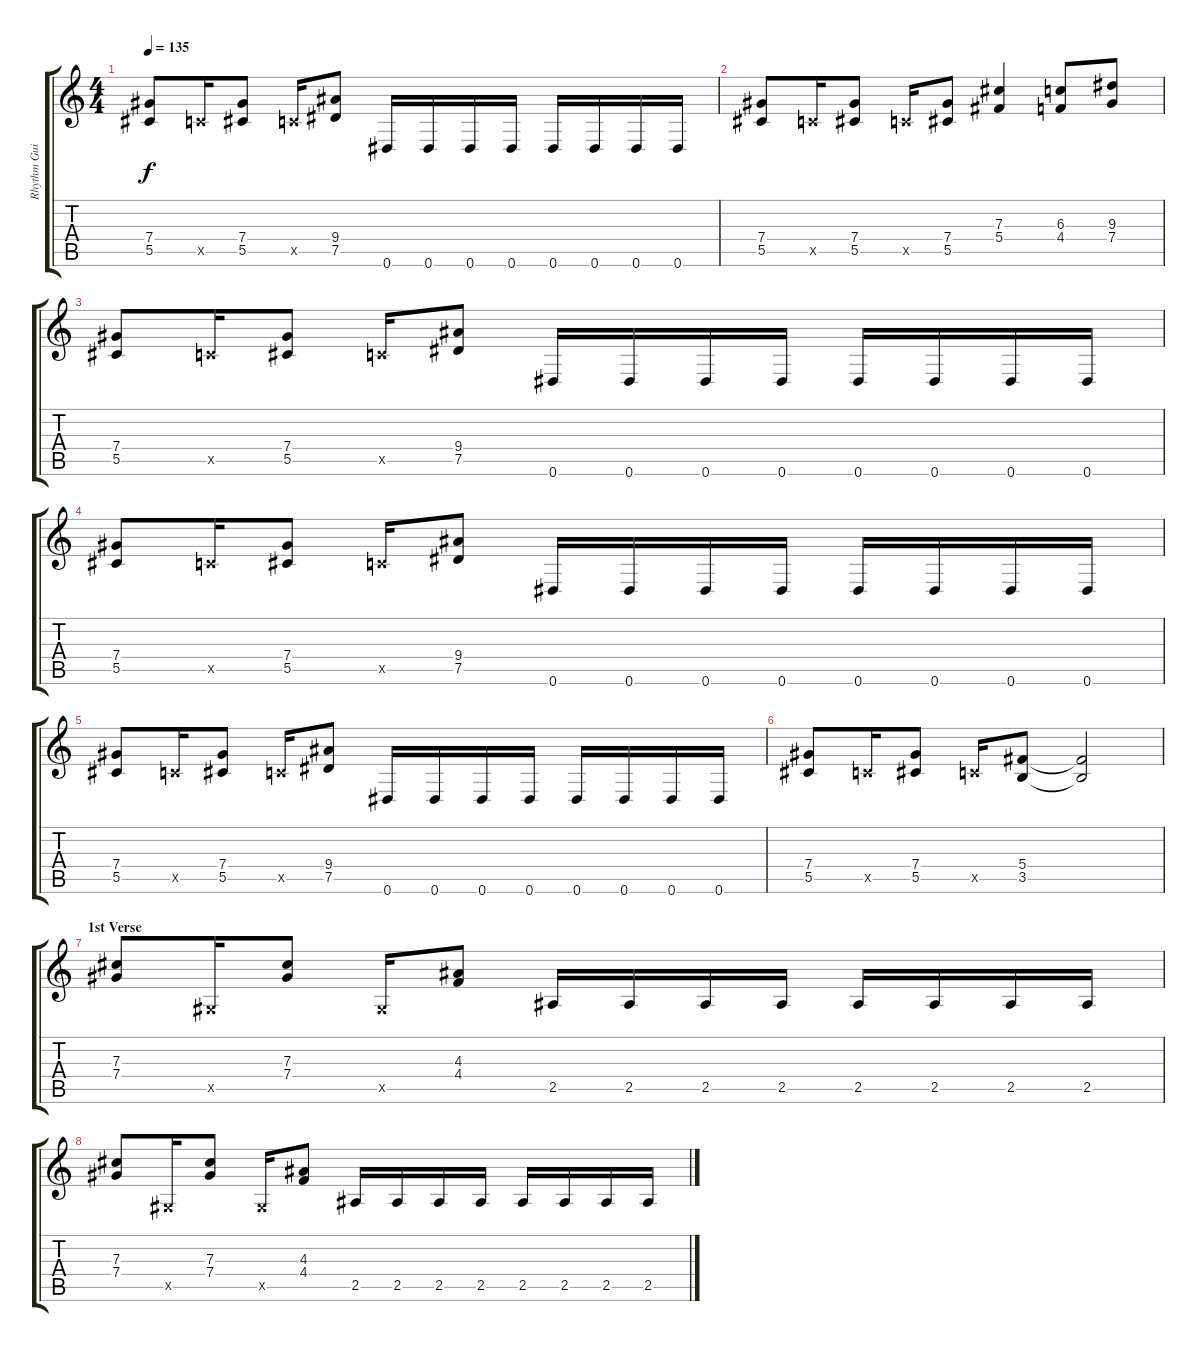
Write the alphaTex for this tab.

\track ("Rhythm Guitar" "Rhythm Gui") {instrument distortionguitar}
\staff {score tabs}
\tuning (Eb4 Bb3 Gb3 Db3 Ab2 Eb2) {hide}
\ts (4 4)
\tempo 135
\clef g2
\ks c
(7.4 5.5).8{dy f} 4.5{x}.16 (7.4 5.5).8 4.5{x}.16 (9.4 7.5).8 0.6.16 0.6.16 0.6.16 0.6.16 0.6.16 0.6.16 0.6.16 0.6.16 |
(7.4 5.5).8 4.5{x}.16 (7.4 5.5).8 4.5{x}.16 (7.4 5.5).8 (7.3 5.4).4 (6.3 4.4).8 (9.3 7.4).8 |
(7.4 5.5).8 4.5{x}.16 (7.4 5.5).8 4.5{x}.16 (9.4 7.5).8 0.6.16 0.6.16 0.6.16 0.6.16 0.6.16 0.6.16 0.6.16 0.6.16 |
(7.4 5.5).8 4.5{x}.16 (7.4 5.5).8 4.5{x}.16 (9.4 7.5).8 0.6.16 0.6.16 0.6.16 0.6.16 0.6.16 0.6.16 0.6.16 0.6.16 |
(7.4 5.5).8 4.5{x}.16 (7.4 5.5).8 4.5{x}.16 (9.4 7.5).8 0.6.16 0.6.16 0.6.16 0.6.16 0.6.16 0.6.16 0.6.16 0.6.16 |
(7.4 5.5).8 4.5{x}.16 (7.4 5.5).8 4.5{x}.16 (5.4 3.5).8 (5.4{t} 3.5{t}).2 |
\section ("" "1st Verse")
(7.3 7.4).8 0.5{x}.16 (7.3 7.4).8 0.5{x}.16 (4.3 4.4).8 2.5.16 2.5.16 2.5.16 2.5.16 2.5.16 2.5.16 2.5.16 2.5.16 |
(7.3 7.4).8 0.5{x}.16 (7.3 7.4).8 0.5{x}.16 (4.3 4.4).8 2.5.16 2.5.16 2.5.16 2.5.16 2.5.16 2.5.16 2.5.16 2.5.16
